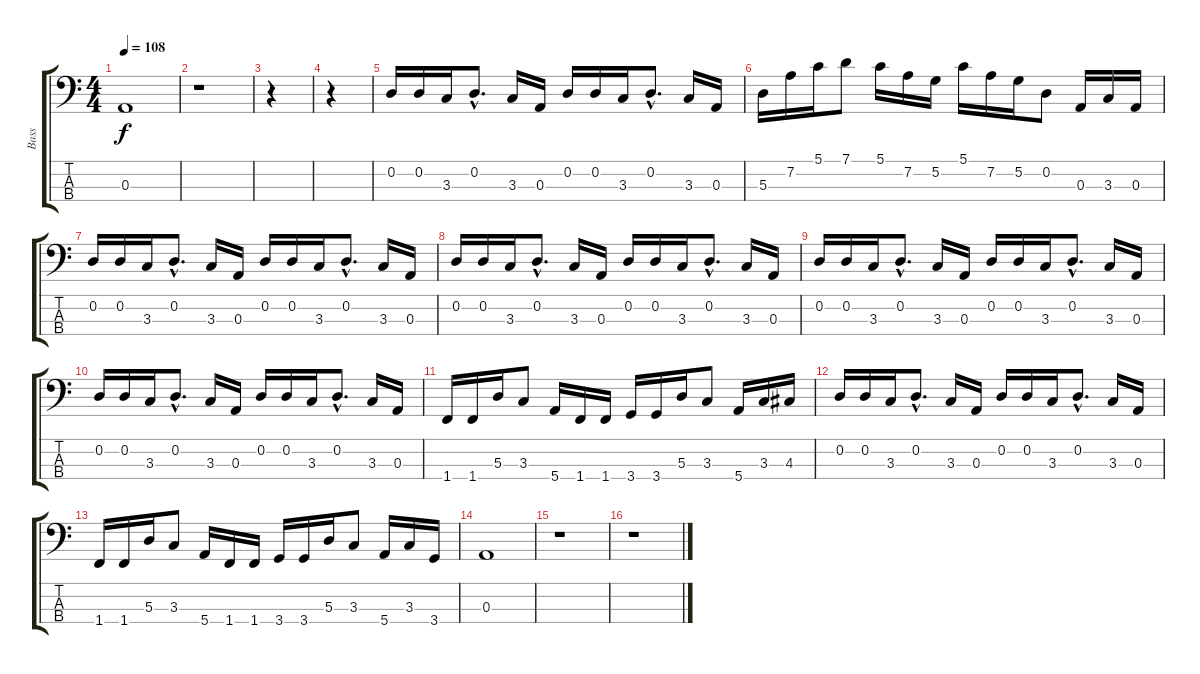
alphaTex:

\track ("Bass" "Bass") {instrument electricbassfinger}
\staff {score tabs}
\tuning (G2 D2 A1 E1) {hide}
\ts (4 4)
\tempo 108
\clef f4
\ks c
0.3.1{dy f} |
r.1 |
r.4 |
r.4 |
0.2.16 0.2.16 3.3.16 0.2{hac}.8{d} 3.3.16 0.3.16 0.2.16 0.2.16 3.3.16 0.2{hac}.8{d} 3.3.16 0.3.16 |
5.3.16 7.2.16 5.1.16 7.1.8 5.1.16 7.2.16 5.2.16 5.1.16 7.2.16 5.2.16 0.2.8 0.3.16 3.3.16 0.3.16 |
0.2.16 0.2.16 3.3.16 0.2{hac}.8{d} 3.3.16 0.3.16 0.2.16 0.2.16 3.3.16 0.2{hac}.8{d} 3.3.16 0.3.16 |
0.2.16 0.2.16 3.3.16 0.2{hac}.8{d} 3.3.16 0.3.16 0.2.16 0.2.16 3.3.16 0.2{hac}.8{d} 3.3.16 0.3.16 |
0.2.16 0.2.16 3.3.16 0.2{hac}.8{d} 3.3.16 0.3.16 0.2.16 0.2.16 3.3.16 0.2{hac}.8{d} 3.3.16 0.3.16 |
0.2.16 0.2.16 3.3.16 0.2{hac}.8{d} 3.3.16 0.3.16 0.2.16 0.2.16 3.3.16 0.2{hac}.8{d} 3.3.16 0.3.16 |
1.4.16 1.4.16 5.3.16 3.3.8 5.4.16 1.4.16 1.4.16 3.4.16 3.4.16 5.3.16 3.3.8 5.4.16 3.3.16 4.3.16 |
0.2.16 0.2.16 3.3.16 0.2{hac}.8{d} 3.3.16 0.3.16 0.2.16 0.2.16 3.3.16 0.2{hac}.8{d} 3.3.16 0.3.16 |
1.4.16 1.4.16 5.3.16 3.3.8 5.4.16 1.4.16 1.4.16 3.4.16 3.4.16 5.3.16 3.3.8 5.4.16 3.3.16 3.4.16 |
0.3.1 |
r.1 |
r.1
